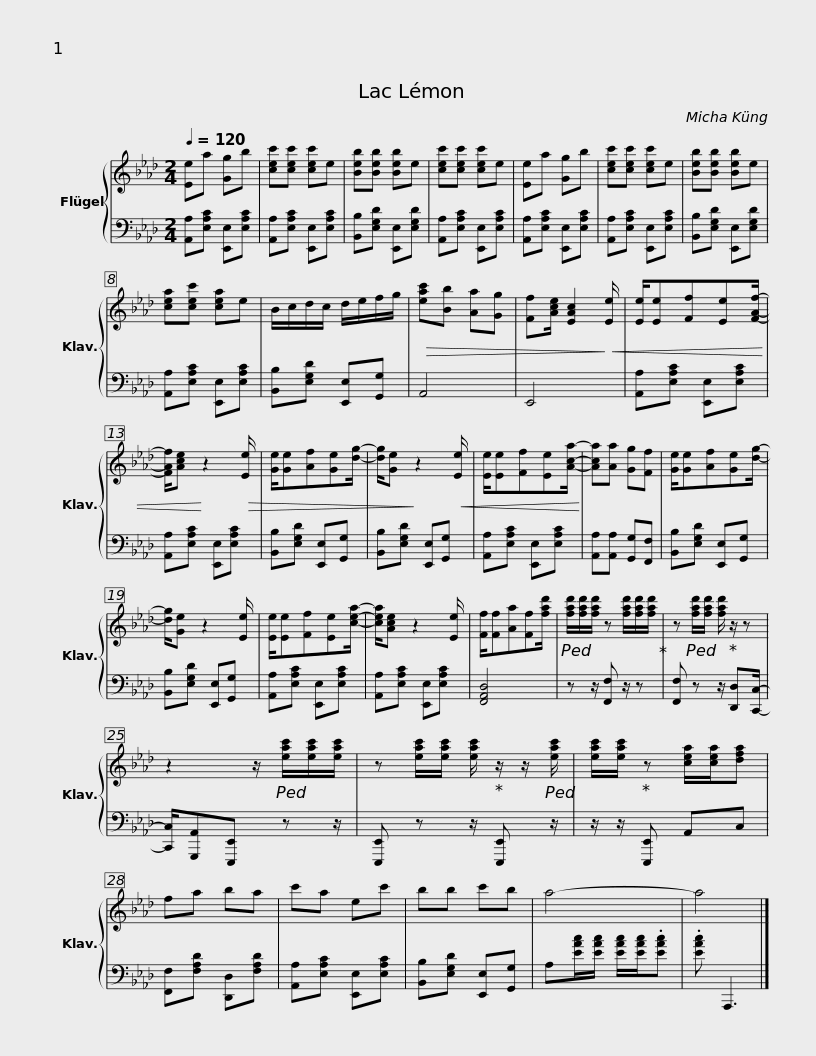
X:1
%%score { 1 | 2 }
L:1/8
Q:1/4=120
M:2/4
I:linebreak $
K:Ab
V:1 treble
V:2 bass
V:1
 [Ee]a [Gg]b | [cec'][cec'] [cec']e | [Beb][Beb] [Beb]e | [cec'][cec'] [cec']e | [Ee]a [Gg]b | %5
 [cec'][cec'] [cec']e | [Beb][Beb] [Beb]e | [cea][cec'] [cea]e |$ B/c/d/c/ d/e/f/g/ |!>(! [eac'][Bb] [Aa][Gg] | %10
 [Ff][Ace]/ [EAc]2!>)!!<(! [Ee]/ | [Ee]/[Ee][Ff][Ee][FAf]/- | [FAf]/[Ace]!<)! z2!>(! [Ee]/ | [Ge]/[Ge][Af][Ge][dg]/- |$ [dg]/[Ge]!>)! z2!<(! [Ee]/ | %15
 [Ee]/[Ee][Ff][Ee][Aca]/-!<)! | [Aca][Aa] [Gg][Ff] | [Ge]/[Ge][Af][Ge][dg]/- | [dg]/[Ge] z2 [Ee]/ | [Ee]/[Ee][Ff][Ee][cea]/- |$ %20
 [cea]/[Ace] z2 [Ee]/ | [Ff]/[Ff][Aa][Ff][fad']/ |!ped! [fad']/[fad']/[fad']/ z [fad']/[fad']/[fad']/!ped-up! | z!ped! [fad']/[fad']/ [fad']/!ped-up! z/ z | z2 z/!ped! [eac']/[eac']/[eac']/ |$ %25
 z [eac']/[eac']/ [eac']/!ped-up! z/ z/!ped! [eac']/ | [eac']/[eac']/!ped-up! z [cea]/[cea]/[dfa] | fa ba | c'a ec' | bb c'b | %30
 a4- | a4 |] %32
V:2
 [A,,A,][E,A,C] [E,,E,][E,A,C] | [A,,A,][E,A,C] [E,,E,][E,A,C] | [B,,B,][E,G,D] [E,,E,][E,G,D] | [A,,A,][E,A,C] [E,,E,][E,A,C] | [A,,A,][E,A,C] [E,,E,][E,A,C] | %5
 [A,,A,][E,A,C] [E,,E,][E,A,C] | [B,,B,][E,G,D] [E,,E,][E,G,D] | [A,,A,][E,A,C] [E,,E,][E,A,C] |$ [B,,B,][E,G,D] [E,,E,][G,,G,] | A,,4 | %10
 E,,4 | [A,,A,][E,A,C] [E,,E,][E,A,C] | [A,,A,][E,A,C] [E,,E,][E,A,C] | [B,,B,][E,G,D] [E,,E,][G,,G,] |$ [B,,B,][E,G,D] [E,,E,][G,,G,] | %15
 [A,,A,][E,A,C] [E,,E,][E,A,C] | [A,,A,][A,,A,] [G,,G,][F,,F,] | [B,,B,][E,G,D] [E,,E,][G,,G,] | [B,,B,][E,G,D] [E,,E,][G,,G,] | [A,,A,][E,A,C] [E,,E,][E,A,C] |$ %20
 [A,,A,][E,A,C] [E,,E,][E,A,C] | [F,,A,,D,]4 | z z/ [F,,F,] z/ z | [F,,F,] z z/ [D,,D,][C,,C,]/- | [C,,C,]/[G,,,A,,][E,,,E,,] z z/ |$ %25
 [E,,,E,,] z z/ [E,,,E,,] z/ | z/ z/ [E,,,E,,] A,,C, | [F,,F,][F,A,D] [D,,D,][F,A,D] | [A,,A,][E,A,C] [E,,E,][E,A,C] | [B,,B,][E,G,D] [E,,E,][G,,G,] | %30
 A,[EAc]/[EAc]/ [EAc]/[EAc]/.[EAc] | .[EAc] A,,,3 |] %32
